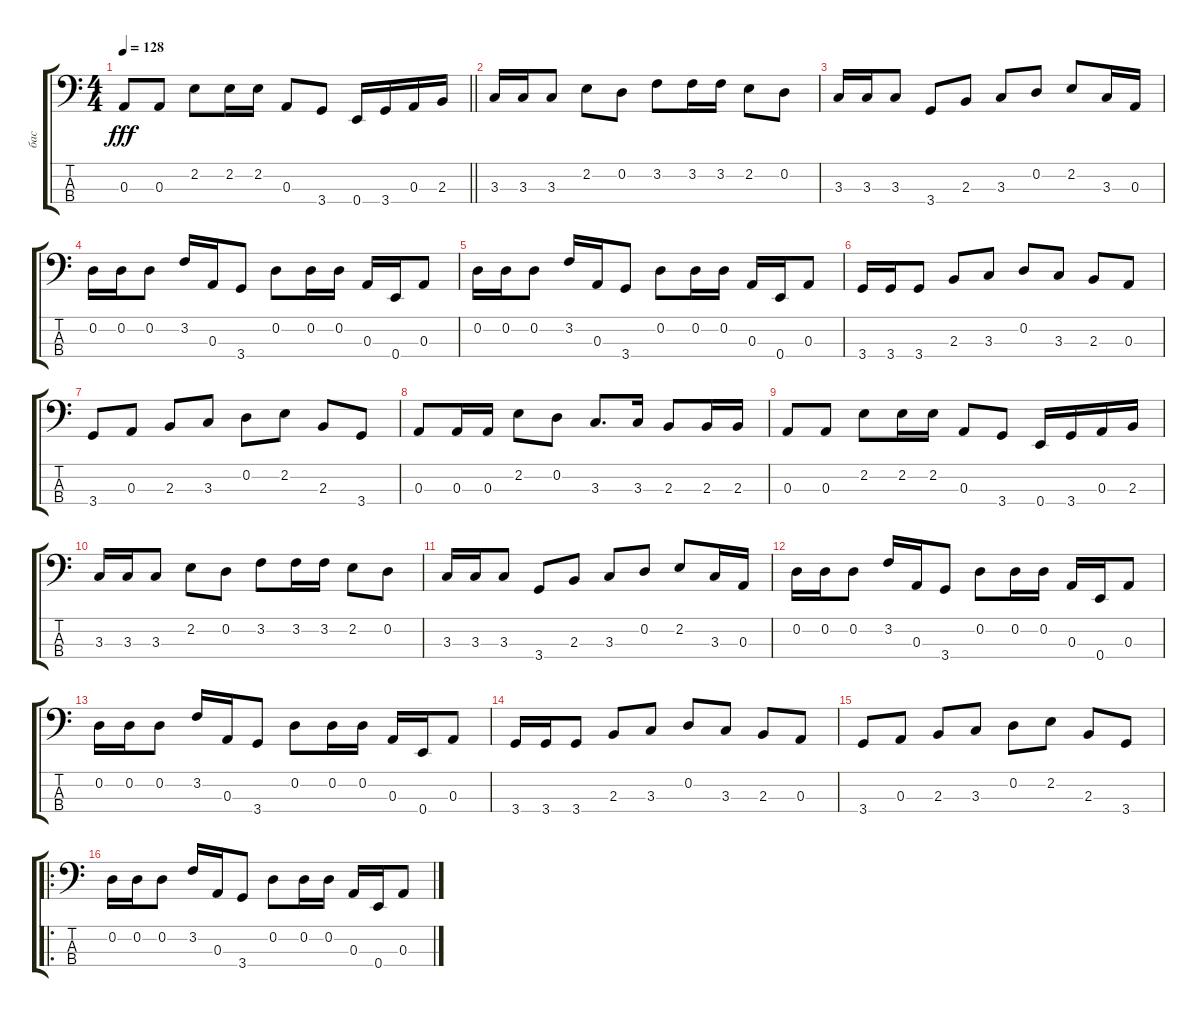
\track ("бас" "бас") {instrument electricbasspick}
\staff {score tabs}
\tuning (G2 D2 A1 E1) {hide}
\ts (4 4)
\tempo 128
\clef f4
\barLineRight lightlight
\ks aminor
0.3.8{dy fff} 0.3.8 2.2.8 2.2.16 2.2.16 0.3.8 3.4.8 0.4.16 3.4.16 0.3.16 2.3.16 |
\section ("" "")
3.3.16 3.3.16 3.3.8 2.2.8 0.2.8 3.2.8 3.2.16 3.2.16 2.2.8 0.2.8 |
3.3.16 3.3.16 3.3.8 3.4.8 2.3.8 3.3.8 0.2.8 2.2.8 3.3.16 0.3.16 |
0.2.16 0.2.16 0.2.8 3.2.16 0.3.16 3.4.8 0.2.8 0.2.16 0.2.16 0.3.16 0.4.16 0.3.8 |
0.2.16 0.2.16 0.2.8 3.2.16 0.3.16 3.4.8 0.2.8 0.2.16 0.2.16 0.3.16 0.4.16 0.3.8 |
3.4.16 3.4.16 3.4.8 2.3.8 3.3.8 0.2.8 3.3.8 2.3.8 0.3.8 |
3.4.8 0.3.8 2.3.8 3.3.8 0.2.8 2.2.8 2.3.8 3.4.8 |
0.3.8 0.3.16 0.3.16 2.2.8 0.2.8 3.3.8{d} 3.3.16 2.3.8 2.3.16 2.3.16 |
0.3.8 0.3.8 2.2.8 2.2.16 2.2.16 0.3.8 3.4.8 0.4.16 3.4.16 0.3.16 2.3.16 |
3.3.16 3.3.16 3.3.8 2.2.8 0.2.8 3.2.8 3.2.16 3.2.16 2.2.8 0.2.8 |
3.3.16 3.3.16 3.3.8 3.4.8 2.3.8 3.3.8 0.2.8 2.2.8 3.3.16 0.3.16 |
0.2.16 0.2.16 0.2.8 3.2.16 0.3.16 3.4.8 0.2.8 0.2.16 0.2.16 0.3.16 0.4.16 0.3.8 |
0.2.16 0.2.16 0.2.8 3.2.16 0.3.16 3.4.8 0.2.8 0.2.16 0.2.16 0.3.16 0.4.16 0.3.8 |
3.4.16 3.4.16 3.4.8 2.3.8 3.3.8 0.2.8 3.3.8 2.3.8 0.3.8 |
3.4.8 0.3.8 2.3.8 3.3.8 0.2.8 2.2.8 2.3.8 3.4.8 |
\ro
0.2.16 0.2.16 0.2.8 3.2.16 0.3.16 3.4.8 0.2.8 0.2.16 0.2.16 0.3.16 0.4.16 0.3.8
